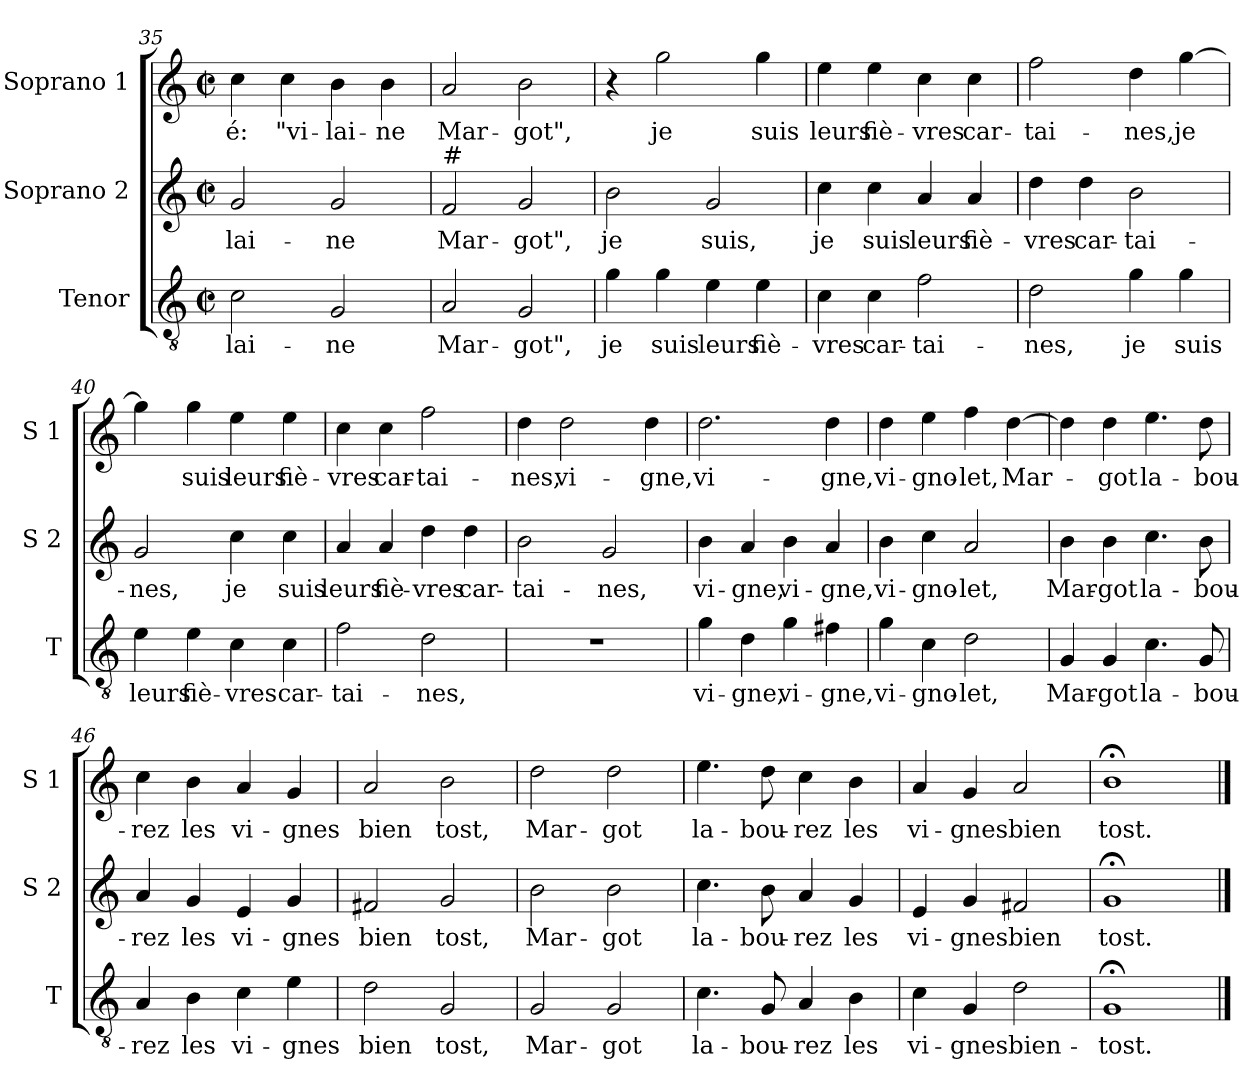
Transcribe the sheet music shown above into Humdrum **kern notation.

**kern	**text	**kern	**text	**kern	**text
*part3	*part3	*part2	*part2	*part1	*part1
*staff3	*staff3	*staff2	*staff2	*staff1	*staff1
*I"Tenor	*	*I"Soprano 2	*	*I"Soprano 1	*
*I'T	*	*I'S 2	*	*I'S 1	*
*clefGv2	*	*clefG2	*	*clefG2	*
*k[]	*	*k[]	*	*k[]	*
*C:	*	*C:	*	*C:	*
*M2/2	*	*M2/2	*	*M2/2	*
*met(c|)	*	*met(c|)	*	*met(c|)	*
=35	=35	=35	=35	=35	=35
!	!LO:LY:b	!	!LO:LY:b	!	!LO:LY:b
2c\	-lai-	2g/	-lai-	4cc\	-é:
!	!	!	!	!	!LO:LY:b
.	.	.	.	4cc\	"vi-
!	!LO:LY:b	!	!LO:LY:b	!	!LO:LY:b
2G/	-ne	2g/	-ne	4b\	-lai-
!	!	!	!	!	!LO:LY:b
.	.	.	.	4b\	-ne
!!LO:PB:g=z
=36	=36	=36	=36	=36	=36
!	!	!LO:TX:a:t=#	!	!	!
!	!LO:LY:b	!	!LO:LY:b	!	!LO:LY:b
2A/	Mar-	2f/	Mar-	2a/	Mar-
!	!LO:LY:b	!	!LO:LY:b	!	!LO:LY:b
2G/	-got",	2g/	-got",	2b\	-got",
=37	=37	=37	=37	=37	=37
!	!LO:LY:b	!	!LO:LY:b	!	!
4g\	je	2b\	je	4r	.
!	!LO:LY:b	!	!	!	!LO:LY:b
4g\	suis	.	.	2gg\	je
!	!LO:LY:b	!	!LO:LY:b	!	!
4e\	leurs	2g/	suis,	.	.
!	!LO:LY:b	!	!	!	!LO:LY:b
4e\	fiè-	.	.	4gg\	suis
=38	=38	=38	=38	=38	=38
!	!LO:LY:b	!	!LO:LY:b	!	!LO:LY:b
4c\	-vres	4cc\	je	4ee\	leurs
!	!LO:LY:b	!	!LO:LY:b	!	!LO:LY:b
4c\	car-	4cc\	suis	4ee\	fiè-
!	!LO:LY:b	!	!LO:LY:b	!	!LO:LY:b
2f\	-tai-	4a/	leurs	4cc\	-vres
!	!	!	!LO:LY:b	!	!LO:LY:b
.	.	4a/	fiè-	4cc\	car-
=39	=39	=39	=39	=39	=39
!	!LO:LY:b	!	!LO:LY:b	!	!LO:LY:b
2d\	-nes,	4dd\	-vres	2ff\	-tai-
!	!	!	!LO:LY:b	!	!
.	.	4dd\	car-	.	.
!	!LO:LY:b	!	!LO:LY:b	!	!LO:LY:b
4g\	je	2b\	-tai-	4dd\	-nes,
!	!LO:LY:b	!	!	!	!LO:LY:b
4g\	suis	.	.	[4gg\	je
=40	=40	=40	=40	=40	=40
!	!LO:LY:b	!	!LO:LY:b	!	!
4e\	leurs	2g/	-nes,	4gg\]	.
!	!LO:LY:b	!	!	!	!LO:LY:b
4e\	fiè-	.	.	4gg\	suis
!	!LO:LY:b	!	!LO:LY:b	!	!LO:LY:b
4c\	-vres	4cc\	je	4ee\	leurs
!	!LO:LY:b	!	!LO:LY:b	!	!LO:LY:b
4c\	car-	4cc\	suis	4ee\	fiè-
!!LO:LB:g=z
=41	=41	=41	=41	=41	=41
!	!LO:LY:b	!	!LO:LY:b	!	!LO:LY:b
2f\	-tai-	4a/	leurs	4cc\	-vres
!	!	!	!LO:LY:b	!	!LO:LY:b
.	.	4a/	fiè-	4cc\	car-
!	!LO:LY:b	!	!LO:LY:b	!	!LO:LY:b
2d\	-nes,	4dd\	-vres	2ff\	-tai-
!	!	!	!LO:LY:b	!	!
.	.	4dd\	car-	.	.
=42	=42	=42	=42	=42	=42
!	!	!	!LO:LY:b	!	!LO:LY:b
1r	.	2b\	-tai-	4dd\	-nes,
!	!	!	!	!	!LO:LY:b
.	.	.	.	2dd\	vi-
!	!	!	!LO:LY:b	!	!
.	.	2g/	-nes,	.	.
!	!	!	!	!	!LO:LY:b
.	.	.	.	4dd\	-gne,
=43	=43	=43	=43	=43	=43
!	!LO:LY:b	!	!LO:LY:b	!	!LO:LY:b
4g\	vi-	4b\	vi-	2.dd\	vi-
!	!LO:LY:b	!	!LO:LY:b	!	!
4d\	-gne,	4a/	-gne,	.	.
!	!LO:LY:b	!	!LO:LY:b	!	!
4g\	vi-	4b\	vi-	.	.
!	!LO:LY:b	!	!LO:LY:b	!	!LO:LY:b
4f#X\	-gne,	4a/	-gne,	4dd\	-gne,
=44	=44	=44	=44	=44	=44
!	!LO:LY:b	!	!LO:LY:b	!	!LO:LY:b
4g\	vi-	4b\	vi-	4dd\	vi-
!	!LO:LY:b	!	!LO:LY:b	!	!LO:LY:b
4c\	-gno-	4cc\	-gno-	4ee\	-gno-
!	!LO:LY:b	!	!LO:LY:b	!	!LO:LY:b
2d\	-let,	2a/	-let,	4ff\	-let,
!	!	!	!	!	!LO:LY:b
.	.	.	.	[4dd\	Mar-
=45	=45	=45	=45	=45	=45
!	!LO:LY:b	!	!LO:LY:b	!	!
4G/	Mar-	4b\	Mar-	4dd\]	.
!	!LO:LY:b	!	!LO:LY:b	!	!LO:LY:b
4G/	-got	4b\	-got	4dd\	-got
!	!LO:LY:b	!	!LO:LY:b	!	!LO:LY:b
4.c\	la-	4.cc\	la-	4.ee\	la-
!	!LO:LY:b	!	!LO:LY:b	!	!LO:LY:b
8G/	-bou-	8b\	-bou-	8dd\	-bou-
!!LO:LB:g=z
=46	=46	=46	=46	=46	=46
!	!LO:LY:b	!	!LO:LY:b	!	!LO:LY:b
4A/	-rez	4a/	-rez	4cc\	-rez
!	!LO:LY:b	!	!LO:LY:b	!	!LO:LY:b
4B\	les	4g/	les	4b\	les
!	!LO:LY:b	!	!LO:LY:b	!	!LO:LY:b
4c\	vi-	4e/	vi-	4a/	vi-
!	!LO:LY:b	!	!LO:LY:b	!	!LO:LY:b
4e\	-gnes	4g/	-gnes	4g/	-gnes
=47	=47	=47	=47	=47	=47
!	!LO:LY:b	!	!LO:LY:b	!	!LO:LY:b
2d\	bien	2f#X/	bien	2a/	bien
!	!LO:LY:b	!	!LO:LY:b	!	!LO:LY:b
2G/	tost,	2g/	tost,	2b\	tost,
=48	=48	=48	=48	=48	=48
!	!LO:LY:b	!	!LO:LY:b	!	!LO:LY:b
2G/	Mar-	2b\	Mar-	2dd\	Mar-
!	!LO:LY:b	!	!LO:LY:b	!	!LO:LY:b
2G/	-got	2b\	-got	2dd\	-got
=49	=49	=49	=49	=49	=49
!	!LO:LY:b	!	!LO:LY:b	!	!LO:LY:b
4.c\	la-	4.cc\	la-	4.ee\	la-
!	!LO:LY:b	!	!LO:LY:b	!	!LO:LY:b
8G/	-bou-	8b\	-bou-	8dd\	-bou-
!	!LO:LY:b	!	!LO:LY:b	!	!LO:LY:b
4A/	-rez	4a/	-rez	4cc\	-rez
!	!LO:LY:b	!	!LO:LY:b	!	!LO:LY:b
4B\	les	4g/	les	4b\	les
=50	=50	=50	=50	=50	=50
!	!LO:LY:b	!	!LO:LY:b	!	!LO:LY:b
4c\	vi-	4e/	vi-	4a/	vi-
!	!LO:LY:b	!	!LO:LY:b	!	!LO:LY:b
4G/	-gnes	4g/	-gnes	4g/	-gnes
!	!LO:LY:b	!	!LO:LY:b	!	!LO:LY:b
2d\	bien-	2f#X/	bien	2a/	bien
=51	=51	=51	=51	=51	=51
!	!LO:LY:b	!	!LO:LY:b	!	!LO:LY:b
1G;<	-tost.	1g;<	tost.	1b;<	tost.
==	==	==	==	==	==
*-	*-	*-	*-	*-	*-
